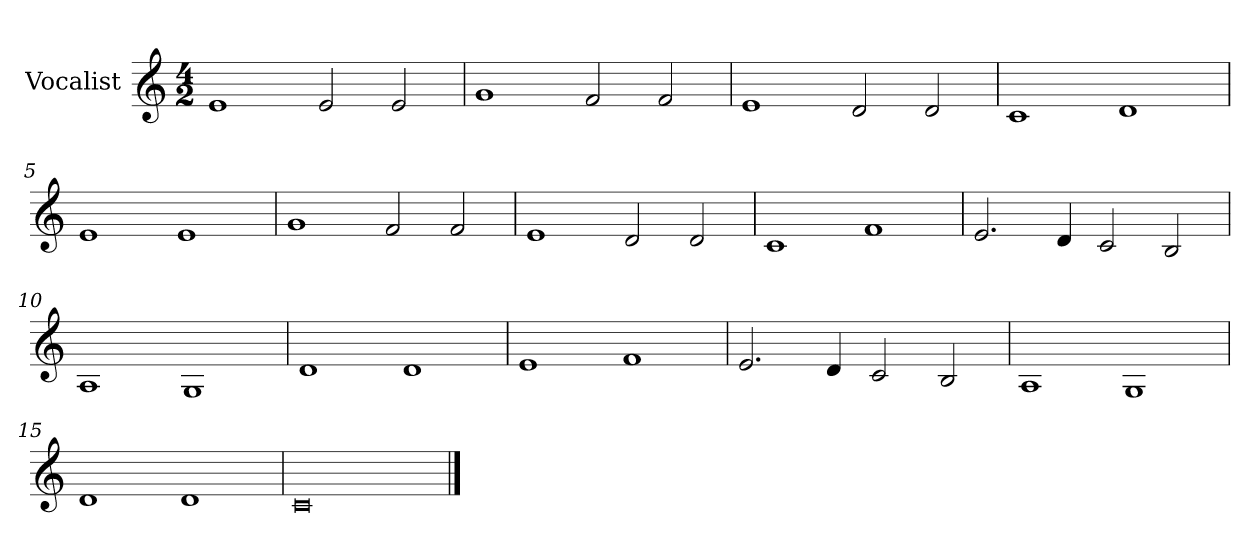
**kern
*part1
*staff1
*I"Vocalist
*k[]
*C:
*M4/2
=1
1e
2e
2e
=2
1g
2f
2f
=3
1e
2d
2d
=4
1c
1d
=5
1e
1e
=6
1g
2f
2f
=7
1e
2d
2d
=8
1c
1f
=9
2.e
4d
2c
2B
=10
1A
1G
=11
1d
1d
=12
1e
1f
=13
2.e
4d
2c
2B
=14
1A
1G
=15
1d
1d
=16
0c
==
*-
